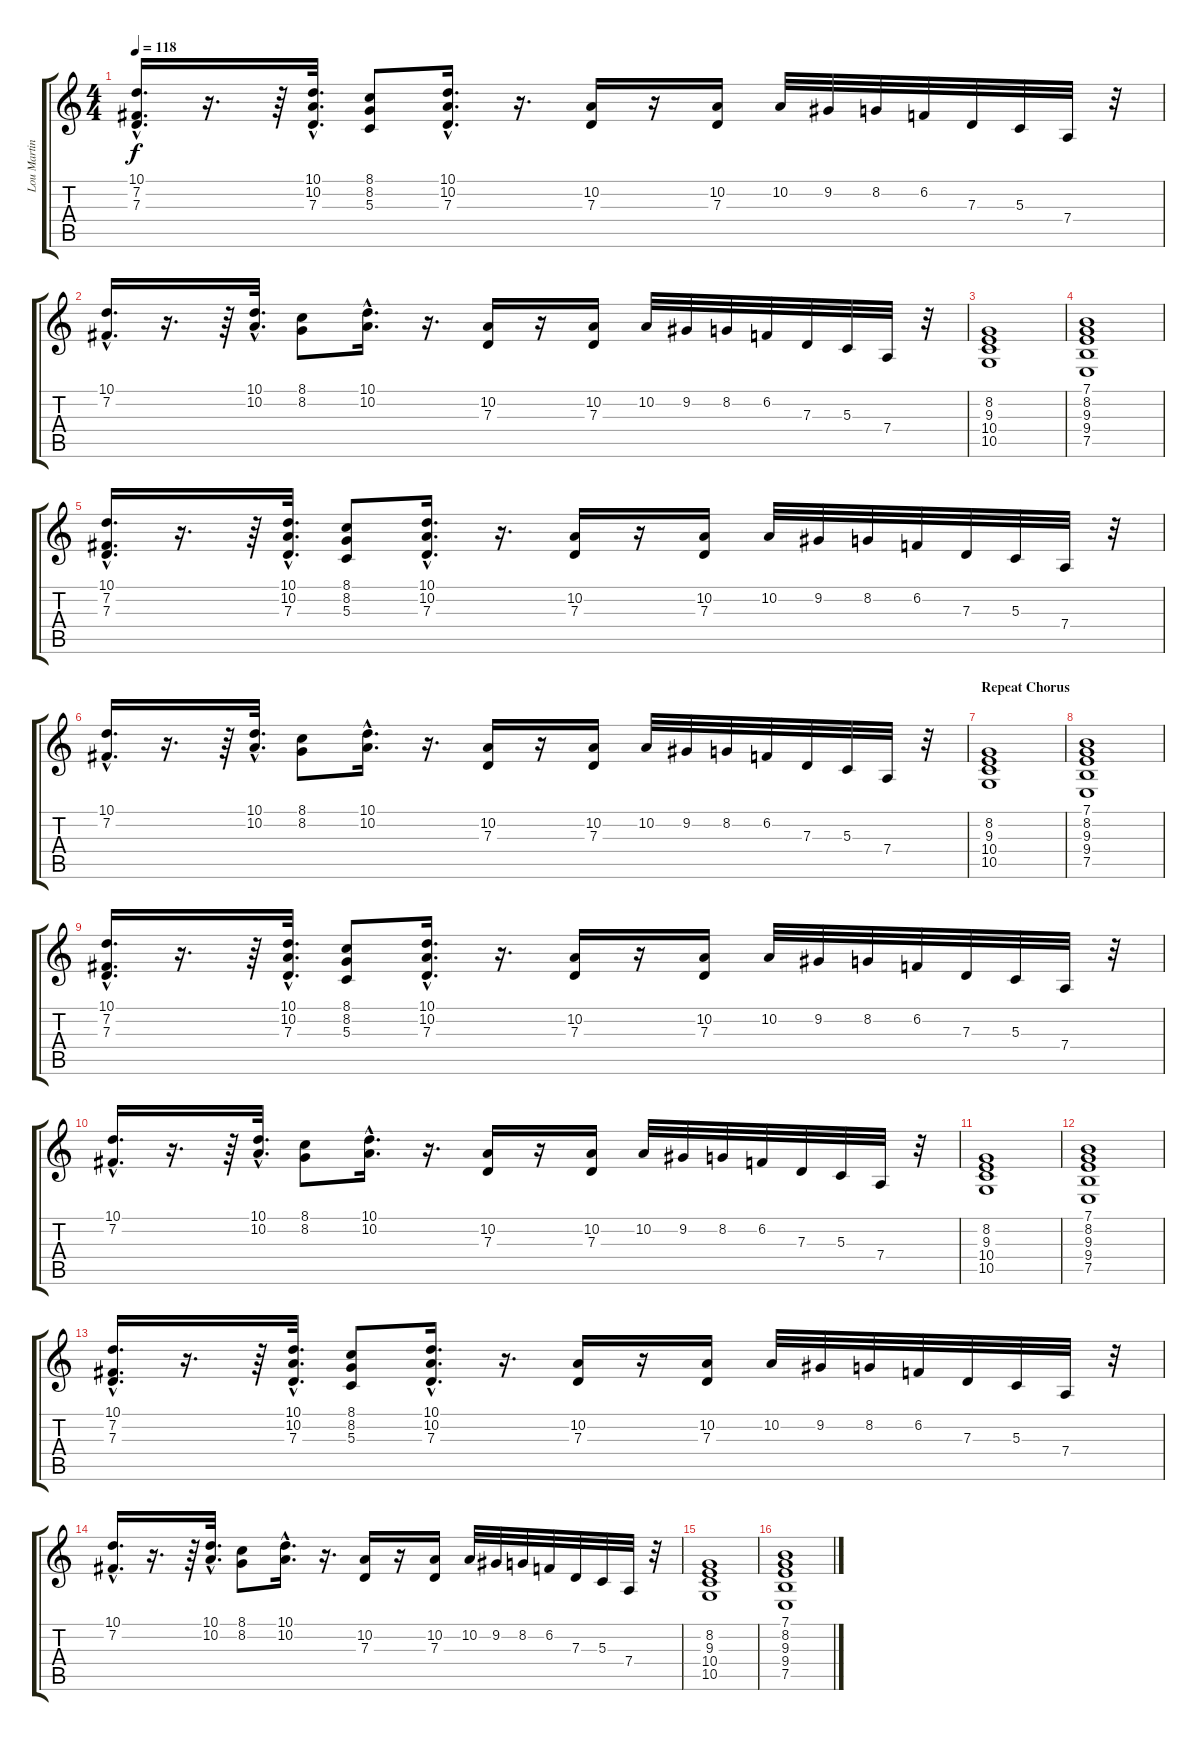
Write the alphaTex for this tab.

\track ("Lou Martin" "Lou Martin") {instrument honkytonkpiano}
\staff {score tabs}
\tuning (E4 B3 G3 D3 A2 E2) {hide}
\ts (4 4)
\tempo 118
\clef g2
\ks c
(10.1{hac} 7.2{hac} 7.3{hac}).16{d dy f} r.16{d} r.64 (10.1{hac} 10.2{hac} 7.3{hac}).32{d} (8.1 8.2 5.3).8 (10.1{hac} 10.2{hac} 7.3{hac}).16{d} r.16{d} (10.2 7.3).16 r.16 (10.2 7.3).16 10.2.32 9.2.32 8.2.32 6.2.32 7.3.32 5.3.32 7.4.32 r.32 |
(10.1{hac} 7.2{hac}).16{d} r.16{d} r.64 (10.1{hac} 10.2{hac}).32{d} (8.1 8.2).8 (10.1{hac} 10.2{hac}).16{d} r.16{d} (10.2 7.3).16 r.16 (10.2 7.3).16 10.2.32 9.2.32 8.2.32 6.2.32 7.3.32 5.3.32 7.4.32 r.32 |
(8.2 9.3 10.4 10.5).1 |
(7.1 8.2 9.3 9.4 7.5).1 |
(10.1{hac} 7.2{hac} 7.3{hac}).16{d} r.16{d} r.64 (10.1{hac} 10.2{hac} 7.3{hac}).32{d} (8.1 8.2 5.3).8 (10.1{hac} 10.2{hac} 7.3{hac}).16{d} r.16{d} (10.2 7.3).16 r.16 (10.2 7.3).16 10.2.32 9.2.32 8.2.32 6.2.32 7.3.32 5.3.32 7.4.32 r.32 |
(10.1{hac} 7.2{hac}).16{d} r.16{d} r.64 (10.1{hac} 10.2{hac}).32{d} (8.1 8.2).8 (10.1{hac} 10.2{hac}).16{d} r.16{d} (10.2 7.3).16 r.16 (10.2 7.3).16 10.2.32 9.2.32 8.2.32 6.2.32 7.3.32 5.3.32 7.4.32 r.32 |
\section ("" "Repeat Chorus")
(8.2 9.3 10.4 10.5).1 |
(7.1 8.2 9.3 9.4 7.5).1 |
(10.1{hac} 7.2{hac} 7.3{hac}).16{d} r.16{d} r.64 (10.1{hac} 10.2{hac} 7.3{hac}).32{d} (8.1 8.2 5.3).8 (10.1{hac} 10.2{hac} 7.3{hac}).16{d} r.16{d} (10.2 7.3).16 r.16 (10.2 7.3).16 10.2.32 9.2.32 8.2.32 6.2.32 7.3.32 5.3.32 7.4.32 r.32 |
(10.1{hac} 7.2{hac}).16{d} r.16{d} r.64 (10.1{hac} 10.2{hac}).32{d} (8.1 8.2).8 (10.1{hac} 10.2{hac}).16{d} r.16{d} (10.2 7.3).16 r.16 (10.2 7.3).16 10.2.32 9.2.32 8.2.32 6.2.32 7.3.32 5.3.32 7.4.32 r.32 |
(8.2 9.3 10.4 10.5).1 |
(7.1 8.2 9.3 9.4 7.5).1 |
(10.1{hac} 7.2{hac} 7.3{hac}).16{d} r.16{d} r.64 (10.1{hac} 10.2{hac} 7.3{hac}).32{d} (8.1 8.2 5.3).8 (10.1{hac} 10.2{hac} 7.3{hac}).16{d} r.16{d} (10.2 7.3).16 r.16 (10.2 7.3).16 10.2.32 9.2.32 8.2.32 6.2.32 7.3.32 5.3.32 7.4.32 r.32 |
(10.1{hac} 7.2{hac}).16{d} r.16{d} r.64 (10.1{hac} 10.2{hac}).32{d} (8.1 8.2).8 (10.1{hac} 10.2{hac}).16{d} r.16{d} (10.2 7.3).16 r.16 (10.2 7.3).16 10.2.32 9.2.32 8.2.32 6.2.32 7.3.32 5.3.32 7.4.32 r.32 |
(8.2 9.3 10.4 10.5).1 |
(7.1 8.2 9.3 9.4 7.5).1
